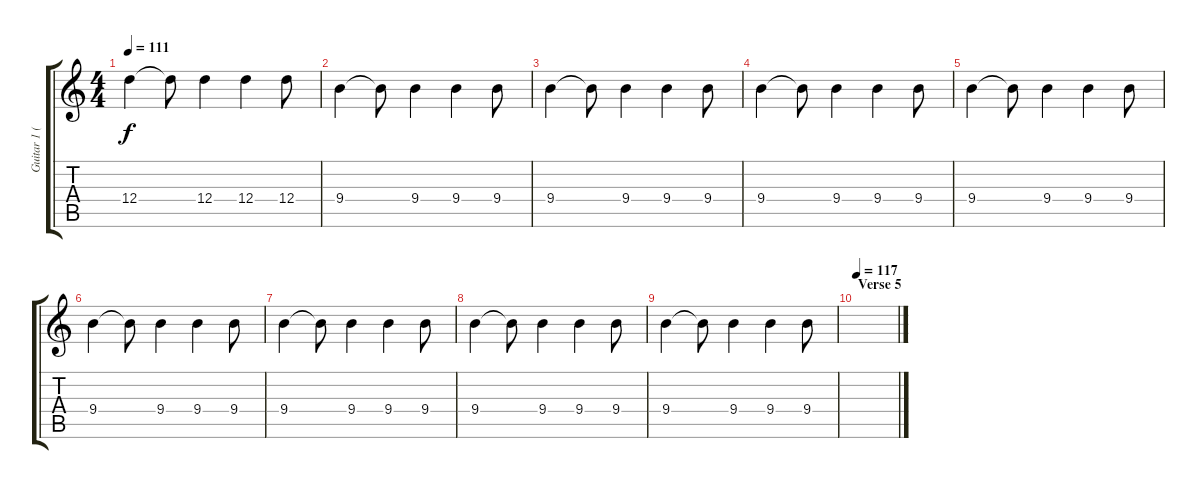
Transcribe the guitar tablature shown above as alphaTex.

\track ("Guitar 1 (Daniel)" "Guitar 1 (") {instrument acousticguitarnylon}
\staff {score tabs}
\tuning (E4 B3 G3 D3 A2 E2) {hide}
\ts (4 4)
\tempo 111
\clef g2
\ks c
12.4.4{dy f} 12.4{t}.8 12.4.4 12.4.4 12.4.8 |
9.4.4 9.4{t}.8 9.4.4 9.4.4 9.4.8 |
9.4.4 9.4{t}.8 9.4.4 9.4.4 9.4.8 |
9.4.4 9.4{t}.8 9.4.4 9.4.4 9.4.8 |
9.4.4 9.4{t}.8 9.4.4 9.4.4 9.4.8 |
9.4.4 9.4{t}.8 9.4.4 9.4.4 9.4.8 |
9.4.4 9.4{t}.8 9.4.4 9.4.4 9.4.8 |
9.4.4 9.4{t}.8 9.4.4 9.4.4 9.4.8 |
9.4.4 9.4{t}.8 9.4.4 9.4.4 9.4.8 |
\section ("" "Verse 5")
\tempo 117
